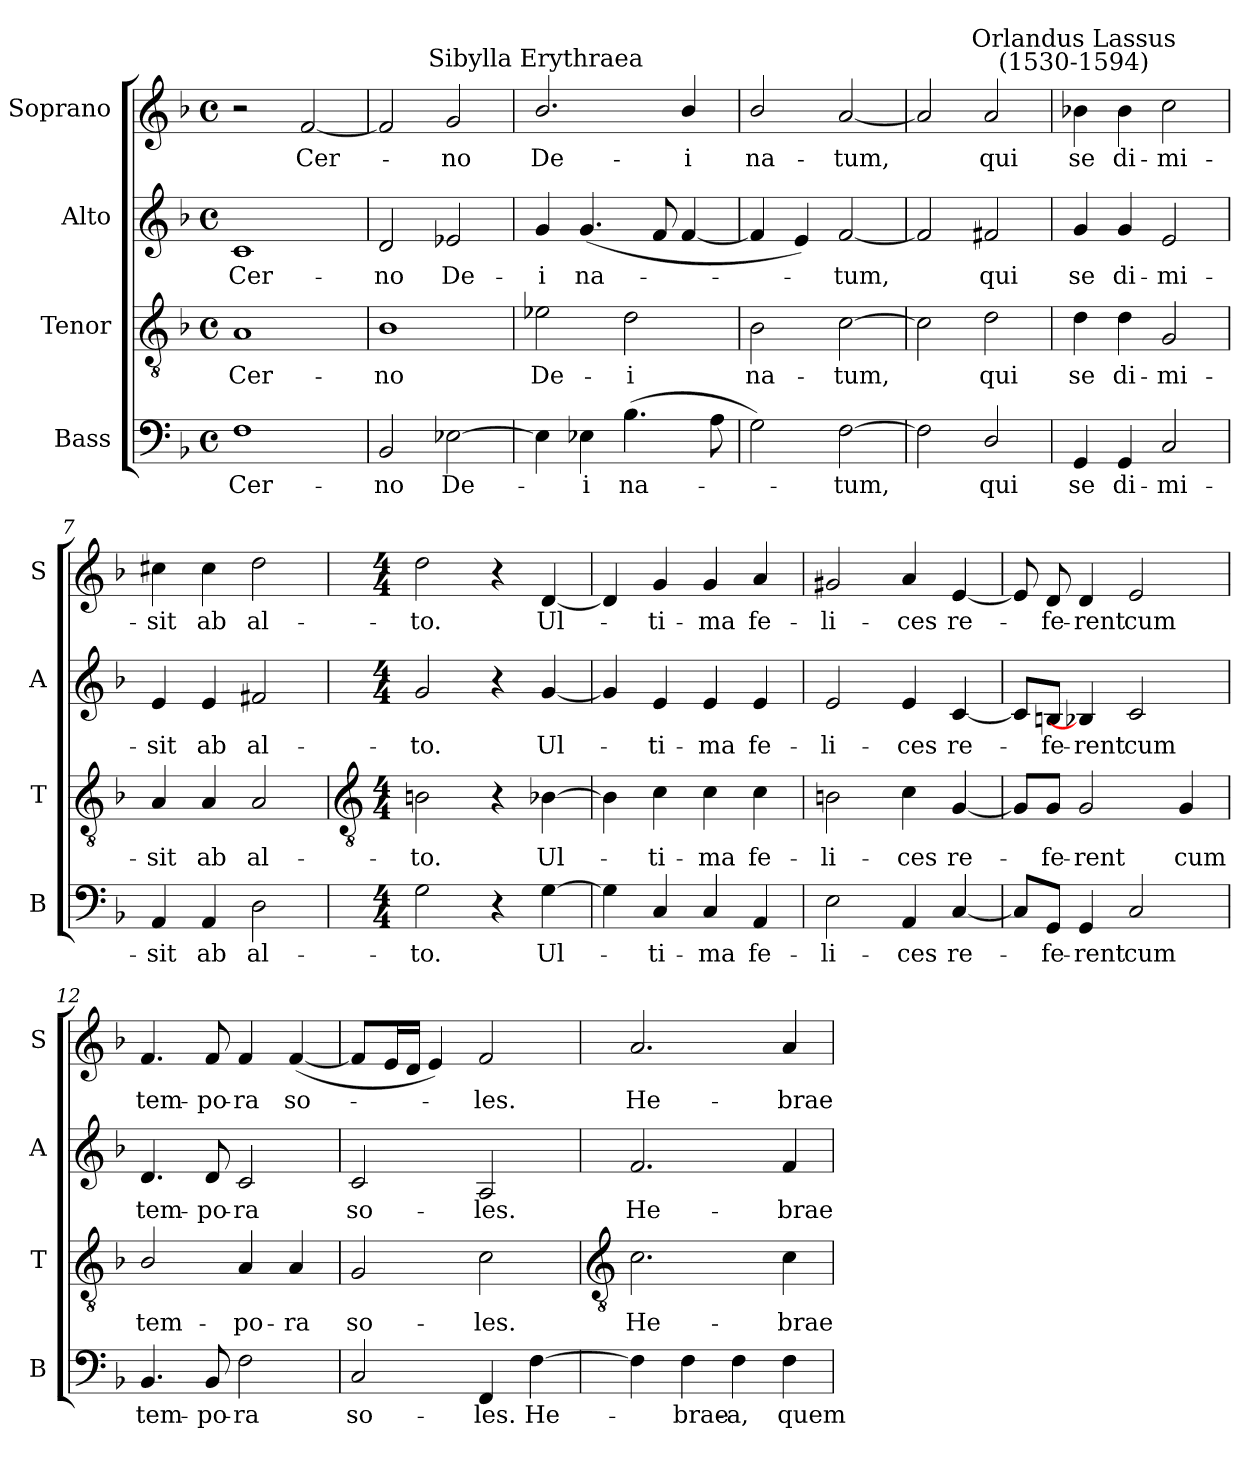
**kern	**text	**kern	**text	**kern	**text	**kern	**text
*part4	*part4	*part3	*part3	*part2	*part2	*part1	*part1
*staff4	*staff4	*staff3	*staff3	*staff2	*staff2	*staff1	*staff1
*I"Bass	*	*I"Tenor	*	*I"Alto	*	*I"Soprano	*
*I'B	*	*I'T	*	*I'A	*	*I'S	*
*clefF4	*	*clefGv2	*	*clefG2	*	*clefG2	*
*k[b-]	*	*k[b-]	*	*k[b-]	*	*k[b-]	*
*F:	*	*F:	*	*F:	*	*F:	*
*M4/4	*	*M4/4	*	*M4/4	*	*M4/4	*
*met(c)	*	*met(c)	*	*met(c)	*	*met(c)	*
=1	=1	=1	=1	=1	=1	=1	=1
!	!LO:LY:b	!	!LO:LY:b	!	!LO:LY:b	!	!
1F	Cer-	1A	Cer-	1c	Cer-	2r	.
!	!	!	!	!	!	!	!LO:LY:b
.	.	.	.	.	.	[2f	Cer-
=2	=2	=2	=2	=2	=2	=2	=2
!	!LO:LY:b	!	!LO:LY:b	!	!LO:LY:b	!	!
2BB-	-no	1B-	-no	2d	-no	2f]	.
!	!LO:LY:b	!	!	!	!LO:LY:b	!	!LO:LY:b
[2E-X	De-	.	.	2e-X	De-	2g	no
=3	=3	=3	=3	=3	=3	=3	=3
!	!	!	!	!	!	!LO:TX:a:cj:t=Sibylla Erythraea	!
!	!	!	!LO:LY:b	!	!LO:LY:b	!	!LO:LY:b
4E-]	.	2e-X	De-	4g	-i	2.b-/	De-
!	!LO:LY:b	!	!	!	!LO:LY:b	!	!
4E-	i	.	.	(<4.g	na-	.	.
!	!LO:LY:b	!	!LO:LY:b	!	!	!	!
(>4.B-	na-	2d	-i	.	.	.	.
.	.	.	.	8f	.	.	.
!	!	!	!	!	!	!	!LO:LY:b
.	.	.	.	[4f	.	4b-/	-i
8A	.	.	.	.	.	.	.
=4	=4	=4	=4	=4	=4	=4	=4
!	!	!	!LO:LY:b	!	!	!	!LO:LY:b
2G)	.	2B-	na-	4f]	.	2b-/	na-
.	.	.	.	4e)	.	.	.
!	!LO:LY:b	!	!LO:LY:b	!	!LO:LY:b	!	!LO:LY:b
[2F	tum,	[2c	-tum,	[2f	tum,	[2a	-tum,
=5	=5	=5	=5	=5	=5	=5	=5
2F]	.	2c]	.	2f]	.	2a]	.
!	!LO:LY:b	!	!LO:LY:b	!	!LO:LY:b	!	!LO:LY:b
2D/	qui	2d	qui	2f#X	qui	2a	qui
=6	=6	=6	=6	=6	=6	=6	=6
!	!	!	!	!	!	!LO:TX:a:cj:t=Orlandus Lassus\n(1530-1594)	!
!	!LO:LY:b	!	!LO:LY:b	!	!LO:LY:b	!	!LO:LY:b
4GG	se	4d	se	4g	se	4b-X	se
!	!LO:LY:b	!	!LO:LY:b	!	!LO:LY:b	!	!LO:LY:b
4GG	di-	4d	di-	4g	di-	4b-	di-
!	!LO:LY:b	!	!LO:LY:b	!	!LO:LY:b	!	!LO:LY:b
2C	-mi-	2G	-mi-	2e	-mi-	2cc	-mi-
=7	=7	=7	=7	=7	=7	=7	=7
!	!LO:LY:b	!	!LO:LY:b	!	!LO:LY:b	!	!LO:LY:b
4AA	-sit	4A	-sit	4e	-sit	4cc#X	-sit
!	!LO:LY:b	!	!LO:LY:b	!	!LO:LY:b	!	!LO:LY:b
4AA	ab	4A	ab	4e	ab	4cc#	ab
!	!LO:LY:b	!	!LO:LY:b	!	!LO:LY:b	!	!LO:LY:b
2D	al-	2A	al-	2f#X	al-	2dd	al-
!!LO:LB:g=z
=8	=8	=8	=8	=8	=8	=8	=8
*	*	*clefGv2	*	*	*	*	*
*M4/4	*	*M4/4	*	*M4/4	*	*M4/4	*
!	!LO:LY:b	!	!LO:LY:b	!	!LO:LY:b	!	!LO:LY:b
2G	-to.	2Bn	-to.	2g	-to.	2dd	-to.
4r	.	4r	.	4r	.	4r	.
!	!LO:LY:b	!	!LO:LY:b	!	!LO:LY:b	!	!LO:LY:b
[4G	Ul-	[4B-X	Ul-	[4g	Ul-	[4d	Ul-
=9	=9	=9	=9	=9	=9	=9	=9
4G]	.	4B-]	.	4g]	.	4d]	.
!	!LO:LY:b	!	!LO:LY:b	!	!LO:LY:b	!	!LO:LY:b
4C	ti-	4c	ti-	4e	ti-	4g	ti-
!	!LO:LY:b	!	!LO:LY:b	!	!LO:LY:b	!	!LO:LY:b
4C	-ma	4c	-ma	4e	-ma	4g	-ma
!	!LO:LY:b	!	!LO:LY:b	!	!LO:LY:b	!	!LO:LY:b
4AA	fe-	4c	fe-	4e	fe-	4a	fe-
=10	=10	=10	=10	=10	=10	=10	=10
!	!LO:LY:b	!	!LO:LY:b	!	!LO:LY:b	!	!LO:LY:b
2E	-li-	2Bn	-li-	2e	-li-	2g#X	-li-
!	!LO:LY:b	!	!LO:LY:b	!	!LO:LY:b	!	!LO:LY:b
4AA	-ces	4c	-ces	4e	-ces	4a	-ces
!	!LO:LY:b	!	!LO:LY:b	!	!LO:LY:b	!	!LO:LY:b
[4C	re-	[4G	re-	[4c	re-	[4e	re-
=11	=11	=11	=11	=11	=11	=11	=11
8C/L]	.	8G/L]	.	8c/L]	.	8e]	.
!	!LO:LY:b	!	!LO:LY:b	!	!LO:LY:b	!	!LO:LY:b
8GG/J	fe-	8G/J	fe-	8Bn/J	fe-	8d	fe-
!	!LO:LY:b	!	!LO:LY:b	!	!LO:LY:b	!	!LO:LY:b
4GG	-rent	2G	-rent	4B-X]	-rent	4d	-rent
!	!LO:LY:b	!	!	!	!LO:LY:b	!	!LO:LY:b
2C	cum	.	.	2c	cum	2e	cum
!	!	!	!LO:LY:b	!	!	!	!
.	.	4G	cum	.	.	.	.
=12	=12	=12	=12	=12	=12	=12	=12
!	!LO:LY:b	!	!LO:LY:b	!	!LO:LY:b	!	!LO:LY:b
4.BB-	tem-	2B-/	tem-	4.d	tem-	4.f	tem-
!	!LO:LY:b	!	!	!	!LO:LY:b	!	!LO:LY:b
8BB-	-po-	.	.	8d	-po-	8f	-po-
!	!LO:LY:b	!	!LO:LY:b	!	!LO:LY:b	!	!LO:LY:b
2F	-ra	4A	-po-	2c	-ra	4f	-ra
!	!	!	!LO:LY:b	!	!	!	!LO:LY:b
.	.	4A	-ra	.	.	(<[4f	so-
=13	=13	=13	=13	=13	=13	=13	=13
!	!LO:LY:b	!	!LO:LY:b	!	!LO:LY:b	!	!
2C	so-	2G	so-	2c	so-	8fL]	.
.	.	.	.	.	.	16eL	.
.	.	.	.	.	.	16dJJ	.
.	.	.	.	.	.	4e)	.
!	!LO:LY:b	!	!LO:LY:b	!	!LO:LY:b	!	!LO:LY:b
4FF	-les.	2c	-les.	2A	-les.	2f	les.
!	!LO:LY:b	!	!	!	!	!	!
[4F	He-	.	.	.	.	.	.
!!LO:LB:g=z
=14	=14	=14	=14	=14	=14	=14	=14
*	*	*clefGv2	*	*	*	*	*
!	!	!	!LO:LY:b	!	!LO:LY:b	!	!LO:LY:b
4F]	.	2.c	He-	2.f	He-	2.a	He-
!	!LO:LY:b	!	!	!	!	!	!
4F	brae-	.	.	.	.	.	.
!	!LO:LY:b	!	!	!	!	!	!
4F	-a,	.	.	.	.	.	.
!	!LO:LY:b	!	!LO:LY:b	!	!LO:LY:b	!	!LO:LY:b
4F	quem	4c	-brae-	4f	-brae-	4a	-brae-
=	=	=	=	=	=	=	=
*-	*-	*-	*-	*-	*-	*-	*-
